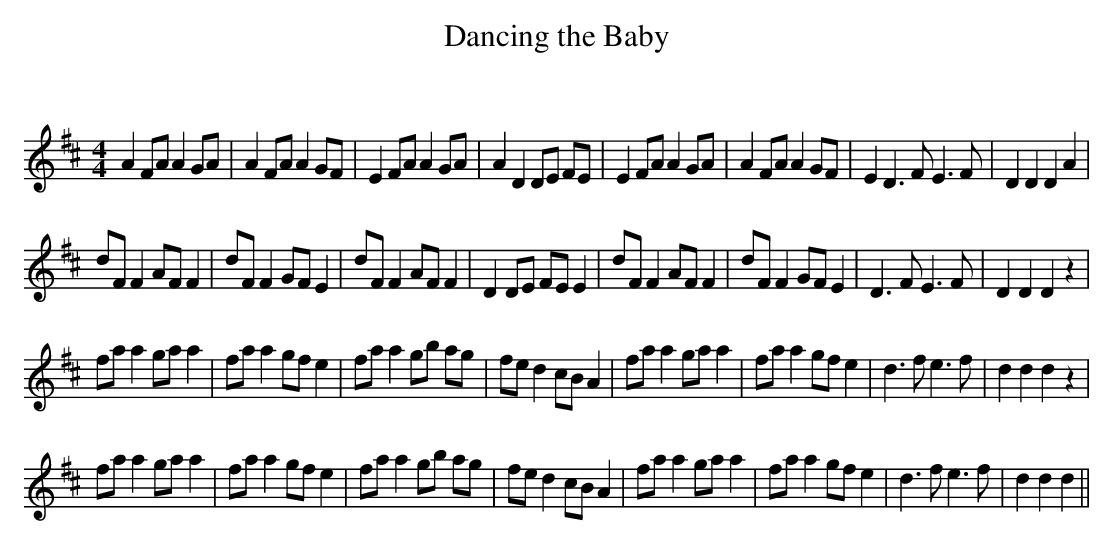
X:1
T: Dancing the Baby
C:
Q: 232
K:D
M:4/4
L:1/8
A2 FA A2 GA|A2 FA A2 GF|E2 FA A2 GA|A2 D2 DE FE|E2 FA A2 GA|A2 FA A2 GF|E2 D3F E3F|D2 D2 D2 A2|
dF F2 AF F2|dF F2 GF E2|dF F2 AF F2|D2 DE FE E2|dF F2 AF F2|dF F2 GF E2|D3F E3F|D2 D2 D2 z2|
fa a2 ga a2|fa a2 gf e2|fa a2 gb ag|fe d2 cB A2|fa a2 ga a2|fa a2 gf e2|d3f e3f|d2 d2 d2 z2|
fa a2 ga a2|fa a2 gf e2|fa a2 gb ag|fe d2 cB A2|fa a2 ga a2|fa a2 gf e2|d3f e3f|d2 d2 d2||
